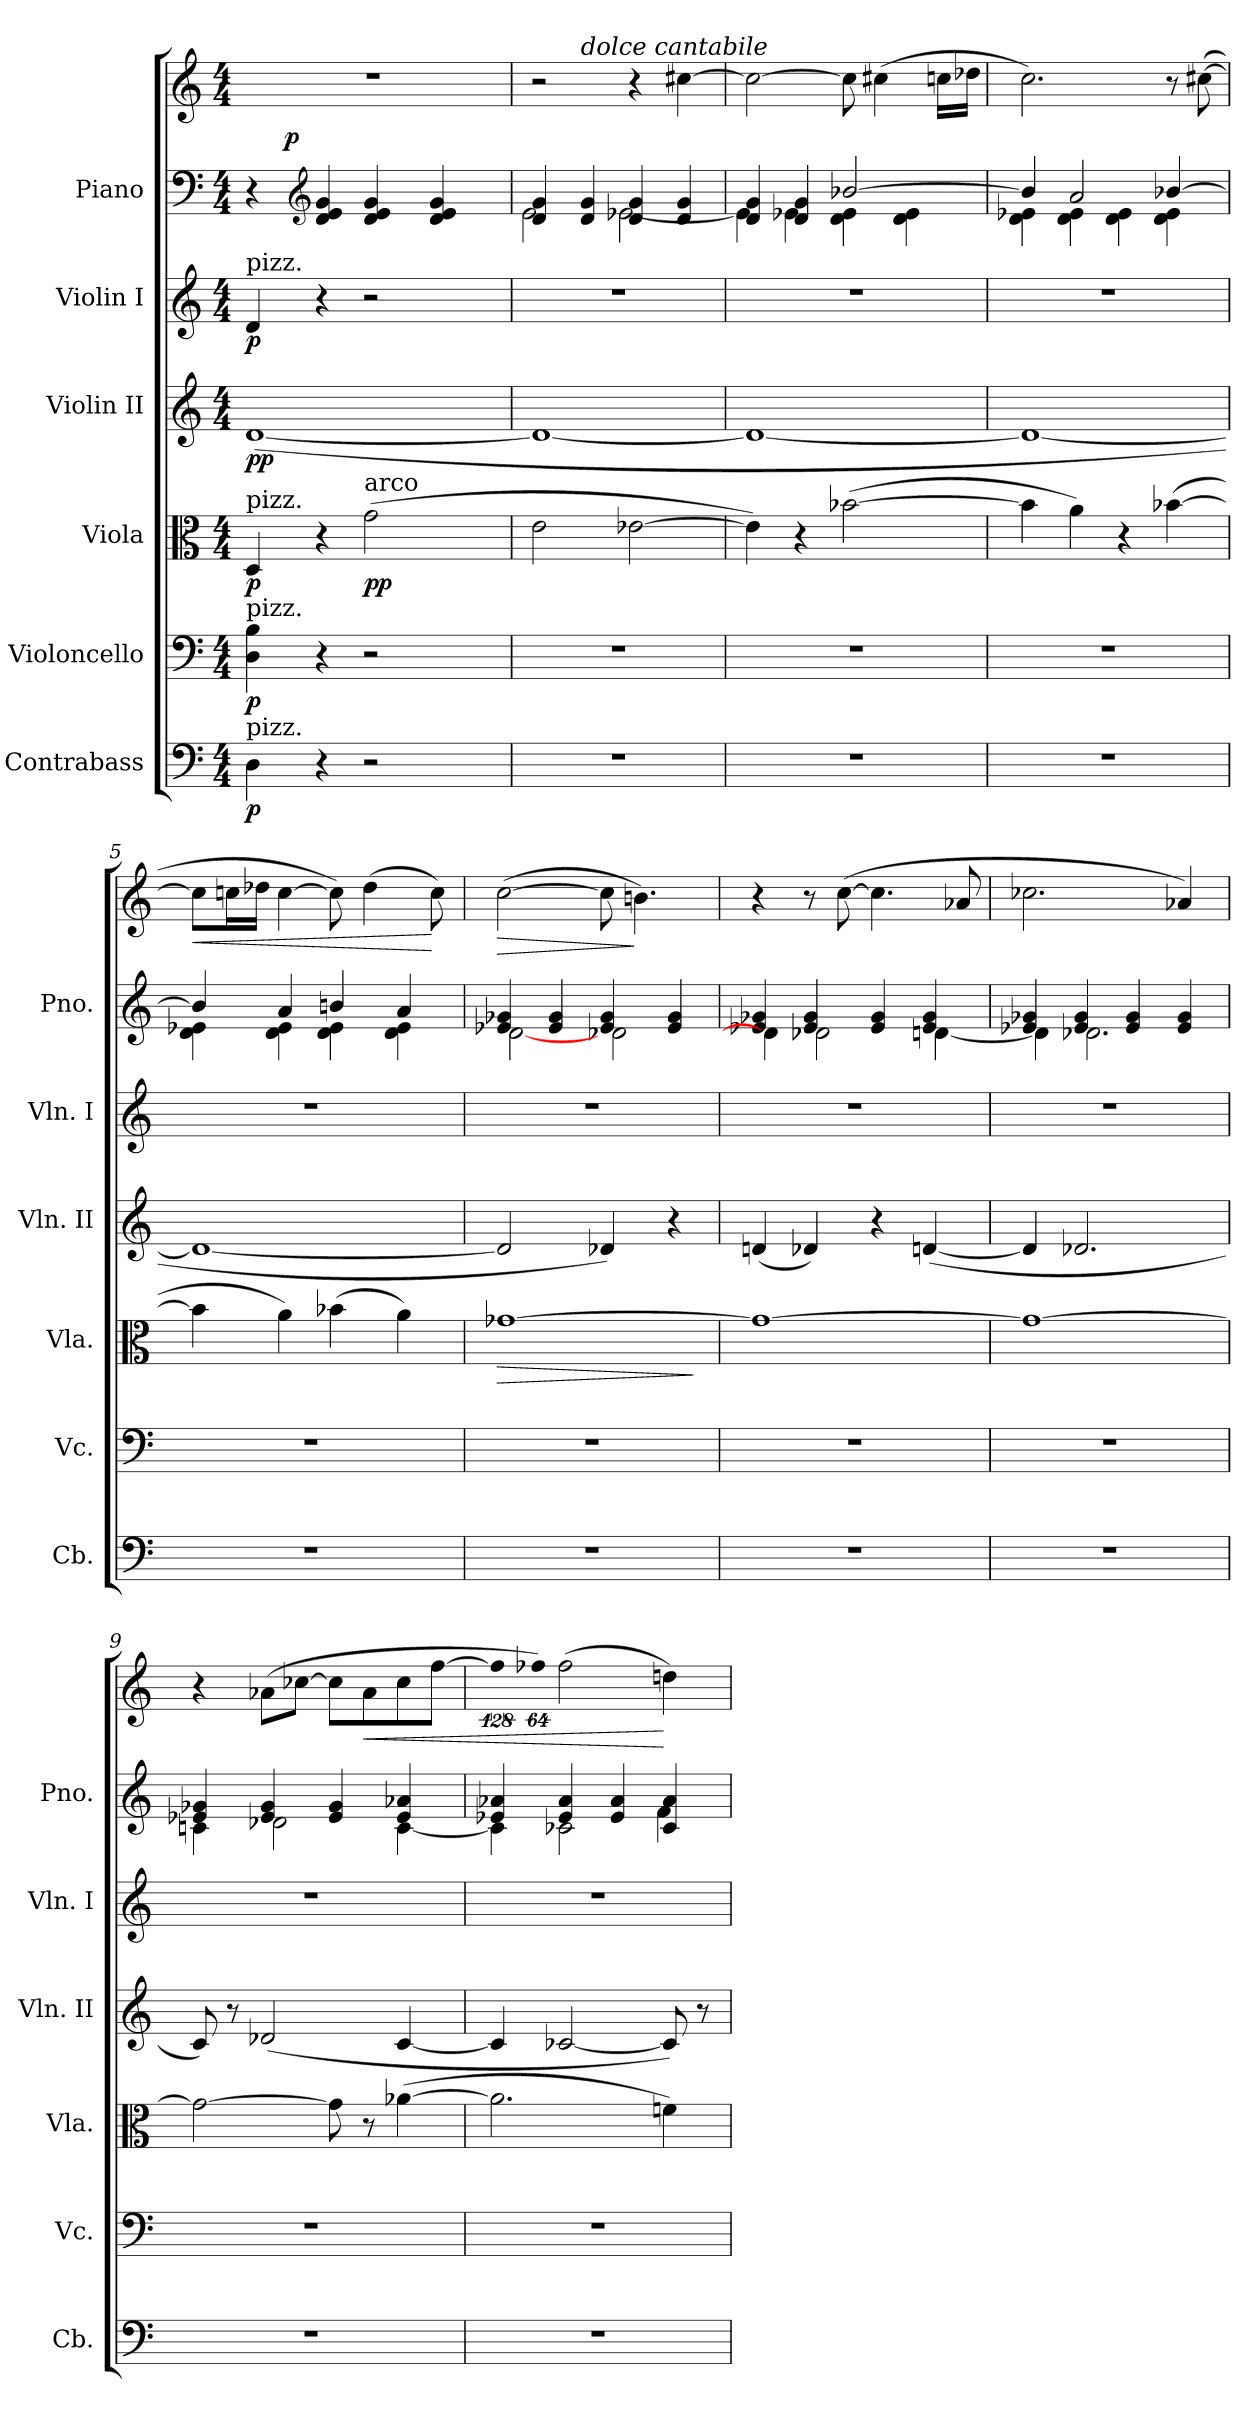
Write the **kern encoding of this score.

**kern	**dynam	**kern	**dynam	**kern	**dynam	**kern	**dynam	**kern	**dynam	**kern	**kern	**dynam
*part6	*part6	*part5	*part5	*part4	*part4	*part3	*part3	*part2	*part2	*part1	*part1	*part1
*staff7	*staff7	*staff6	*staff6	*staff5	*staff5	*staff4	*staff4	*staff3	*staff3	*staff2	*staff1	*staff1/2
*I"Contrabass	*	*I"Violoncello	*	*I"Viola	*	*I"Violin II	*	*I"Violin I	*	*I"Piano	*	*
*I'Cb.	*	*I'Vc.	*	*I'Vla.	*	*I'Vln. II	*	*I'Vln. I	*	*I'Pno.	*	*
!!LO:PB:g=z
*clefF4	*	*clefF4	*	*clefC3	*	*clefG2	*	*clefG2	*	*clefF4	*clefG2	*
*ITrd7c12	*	*	*	*	*	*	*	*	*	*	*	*
*k[]	*	*k[]	*	*k[]	*	*k[]	*	*k[]	*	*k[]	*k[]	*
*C:	*	*C:	*	*C:	*	*C:	*	*C:	*	*C:	*C:	*
*M4/4	*	*M4/4	*	*M4/4	*	*M4/4	*	*M4/4	*	*M4/4	*M4/4	*
*MM80	*	*MM80	*	*MM80	*	*MM80	*	*MM80	*	*MM80	*MM80	*
=1	=1	=1	=1	=1	=1	=1	=1	=1	=1	=1	=1	=1
*	*	*	*	*	*	*	*	*	*	*^	*	*
!	!	!	!	!	!	!	!	!LO:TX:a:t=pizz.	!	!	!	!	!
!	!	!	!	!LO:TX:a:t=pizz.	!	!	!	!	!	!	!	!	!
!	!	!LO:TX:a:t=pizz.	!	!	!	!	!	!	!	!	!	!	!
!LO:TX:a:t=pizz.	!	!	!	!	!	!	!	!	!	!	!	!	!
4DDi\	p	4Di\ 4Bi	p	4Di/	p	([<1di	pp	4di/	p	4r	8ryy	1r	.
.	.	.	.	.	.	.	.	.	.	.	128ryy	.	.
.	.	.	.	.	.	.	.	.	.	.	1024ryy	.	.
.	.	.	.	.	.	.	.	.	.	.	2ryy	.	p
*	*	*	*	*	*	*	*	*	*	*clefG2	*	*	*
4r	.	4r	.	4r	.	.	.	4r	.	4di/ 4ei 4gi	.	.	.
!	!	!	!	!LO:TX:a:t=arco	!	!	!	!	!	!	!	!	!
2r	.	2r	.	(2gi\	pp	.	.	2r	.	4di/ 4ei 4gi	.	.	.
.	.	.	.	.	.	.	.	.	.	.	4ryy	.	.
.	.	.	.	.	.	.	.	.	.	4di/ 4ei 4gi	.	.	.
.	.	.	.	.	.	.	.	.	.	.	16ryy	.	.
.	.	.	.	.	.	.	.	.	.	.	32ryy	.	.
.	.	.	.	.	.	.	.	.	.	.	64ryy	.	.
.	.	.	.	.	.	.	.	.	.	.	256..ryy	.	.
=2	=2	=2	=2	=2	=2	=2	=2	=2	=2	=2	=2	=2	=2
*	*	*	*	*	*	*	*	*	*	*	*	*^	*
1r	.	1r	.	2ei\	.	1di_<	.	1r	.	4di/ 4gi	2ei\	2r	4ryy	.
!	!	!	!	!	!	!	!	!	!	!	!	!	!LO:TX:a:i:t=dolce cantabile	!
.	.	.	.	.	.	.	.	.	.	4di/ 4gi	.	.	2.ryy	.
.	.	.	.	[>2e-Xi\	.	.	.	.	.	4di/ 4gi	[<2e-Xi\	4r	.	.
.	.	.	.	.	.	.	.	.	.	4di/ 4gi	.	[>4cc#Xi\	.	.
*	*	*	*	*	*	*	*	*	*	*	*	*v	*v	*
=3	=3	=3	=3	=3	=3	=3	=3	=3	=3	=3	=3	=3	=3
1r	.	1r	.	4e-i\])	.	1di_<	.	1r	.	4di/ 4gi	4e-i\]	2cc#i\_>	.
.	.	.	.	4r	.	.	.	.	.	4di/ 4gi	4e-Xi\	.	.
.	.	.	.	([>2b-Xi\	.	.	.	.	.	[>2b-Xi/	4di\ 4e-i	8cc#i\]	.
.	.	.	.	.	.	.	.	.	.	.	.	(4cc#Xi\	.
.	.	.	.	.	.	.	.	.	.	.	4di\ 4e-i	.	.
.	.	.	.	.	.	.	.	.	.	.	.	16ccni\LL	.
.	.	.	.	.	.	.	.	.	.	.	.	16dd-Xi\JJ	.
=4	=4	=4	=4	=4	=4	=4	=4	=4	=4	=4	=4	=4	=4
1r	.	1r	.	4b-i\]	.	1di_<	.	1r	.	4b-i/]	4di\ 4e-Xi	2.cci\)	.
.	.	.	.	4ai\)	.	.	.	.	.	2ai/	4di\ 4e-i	.	.
.	.	.	.	4r	.	.	.	.	.	.	4di\ 4e-i	.	.
.	.	.	.	([>4b-Xi\	.	.	.	.	.	[>4b-Xi/	4di\ 4e-i	8r	.
.	.	.	.	.	.	.	.	.	.	.	.	([>8cc#Xi\	.
=5	=5	=5	=5	=5	=5	=5	=5	=5	=5	=5	=5	=5	=5
!	!	!	!	!	!	!	!	!	!	!	!	!	!LO:HP:b
1r	.	1r	.	4b-i\]	.	1di_<	.	1r	.	4b-i/]	4di\ 4e-Xi	8cc#i\L]	<
.	.	.	.	.	.	.	.	.	.	.	.	16ccni\L	.
.	.	.	.	.	.	.	.	.	.	.	.	16dd-Xi\JJ	.
.	.	.	.	4ai\)	.	.	.	.	.	4ai/	4di\ 4e-i	[>4cci\	.
.	.	.	.	(4b-Xi\	.	.	.	.	.	4bi/	4di\ 4e-i	8cci\])	.
.	.	.	.	.	.	.	.	.	.	.	.	(4dd-i\	.
.	.	.	.	4ai\)	.	.	.	.	.	4ai/	4di\ 4e-i	.	.
.	.	.	.	.	.	.	.	.	.	.	.	8cci\)	[
!!LO:LB:g=z
=6	=6	=6	=6	=6	=6	=6	=6	=6	=6	=6	=6	=6	=6
!	!	!	!	!	!LO:HP:b	!	!	!	!	!	!	!	!LO:HP:b
1r	.	1r	.	[>1g-Xi	>	2di/]	.	1r	.	4e-Xi/ 4g-Xi	[<2di\	([>2cci\	>
.	.	.	.	.	.	.	.	.	.	4e-i/ 4g-i	.	.	.
.	.	.	.	.	.	4d-Xi/)	.	.	.	4e-i/ 4g-i	2d-Xi\	8cci\]	.
.	.	.	.	.	.	.	.	.	.	.	.	4.bni\)	]
.	.	.	.	.	.	4r	.	.	.	4e-i/ 4g-i	.	.	.
*	*	*	*	*	*	*	*	*	*	*v	*v	*	*
.	.	.	.	.	]	.	.	.	.	.	.	.
=7	=7	=7	=7	=7	=7	=7	=7	=7	=7	=7	=7	=7
*	*	*	*	*	*	*	*	*	*	*^	*	*
1r	.	1r	.	1g-i_>	.	(4dni/	.	1r	.	4e-Xi/ 4g-Xi	4dni\]	4r	.
.	.	.	.	.	.	4d-Xi/)	.	.	.	4e-i/ 4g-i	2d-Xi\	8r	.
.	.	.	.	.	.	.	.	.	.	.	.	([>8cci\	.
.	.	.	.	.	.	4r	.	.	.	4e-i/ 4g-i	.	4.cci\]	.
.	.	.	.	.	.	([<4dni/	.	.	.	4e-i/ 4g-i	[<4dni\	.	.
.	.	.	.	.	.	.	.	.	.	.	.	8a-Xi/	.
=8	=8	=8	=8	=8	=8	=8	=8	=8	=8	=8	=8	=8	=8
1r	.	1r	.	1g-i_>	.	4di/]	.	1r	.	4e-Xi/ 4g-Xi	4di\]	2.cc-Xi\	.
.	.	.	.	.	.	2.d-Xi/	.	.	.	4e-i/ 4g-i	2.d-Xi\	.	.
.	.	.	.	.	.	.	.	.	.	4e-i/ 4g-i	.	.	.
.	.	.	.	.	.	.	.	.	.	4e-i/ 4g-i	.	4a-Xi/)	.
=9	=9	=9	=9	=9	=9	=9	=9	=9	=9	=9	=9	=9	=9
1r	.	1r	.	2g-i\_>	.	8ci/)	.	1r	.	4e-Xi/ 4g-Xi	4cni\	4r	.
.	.	.	.	.	.	8r	.	.	.	.	.	.	.
.	.	.	.	.	.	(2d-Xi/	.	.	.	4e-i/ 4g-i	2d-Xi\	(8a-Xi\L	.
.	.	.	.	.	.	.	.	.	.	.	.	[>8cc-Xi\J	.
.	.	.	.	8g-i\]	.	.	.	.	.	4e-i/ 4g-i	.	8cc-i\L]	.
!	!	!	!	!	!	!	!	!	!	!	!	!	!LO:HP:b
.	.	.	.	8r	.	.	.	.	.	.	.	8a-i\	<
.	.	.	.	([>4a-Xi\	.	[<4ci/	.	.	.	4e-i/ 4a-Xi	[<4ci\	8cc-i\	.
.	.	.	.	.	.	.	.	.	.	.	.	[>8ffi\J	.
=10	=10	=10	=10	=10	=10	=10	=10	=10	=10	=10	=10	=10	=10
!	!	!	!	!	!	!	!	!	!	!	!	!LO:N:vis=4	!
1r	.	1r	.	2.a-i\]	.	4ci/]	.	1r	.	4e-Xi/ 4a-Xi	4ci\]	512%85ffi\]	.
!	!	!	!	!	!	!	!	!	!	!	!	!LO:N:vis=8	!
.	.	.	.	.	.	.	.	.	.	.	.	512%43ff-Xi\)	.
.	.	.	.	.	.	[<2c-Xi/	.	.	.	4e-i/ 4a-i	2c-Xi\	(2ff-i\	.
.	.	.	.	.	.	.	.	.	.	4e-i/ 4a-i	.	.	.
.	.	.	.	4fni\)	.	8c-i/])	.	.	.	4c-i/ 4a-i	4fi\	4ddni\)	[
.	.	.	.	.	.	8r	.	.	.	.	.	.	.
*	*	*	*	*	*	*	*	*	*	*v	*v	*	*
=	=	=	=	=	=	=	=	=	=	=	=	=
*-	*-	*-	*-	*-	*-	*-	*-	*-	*-	*-	*-	*-
